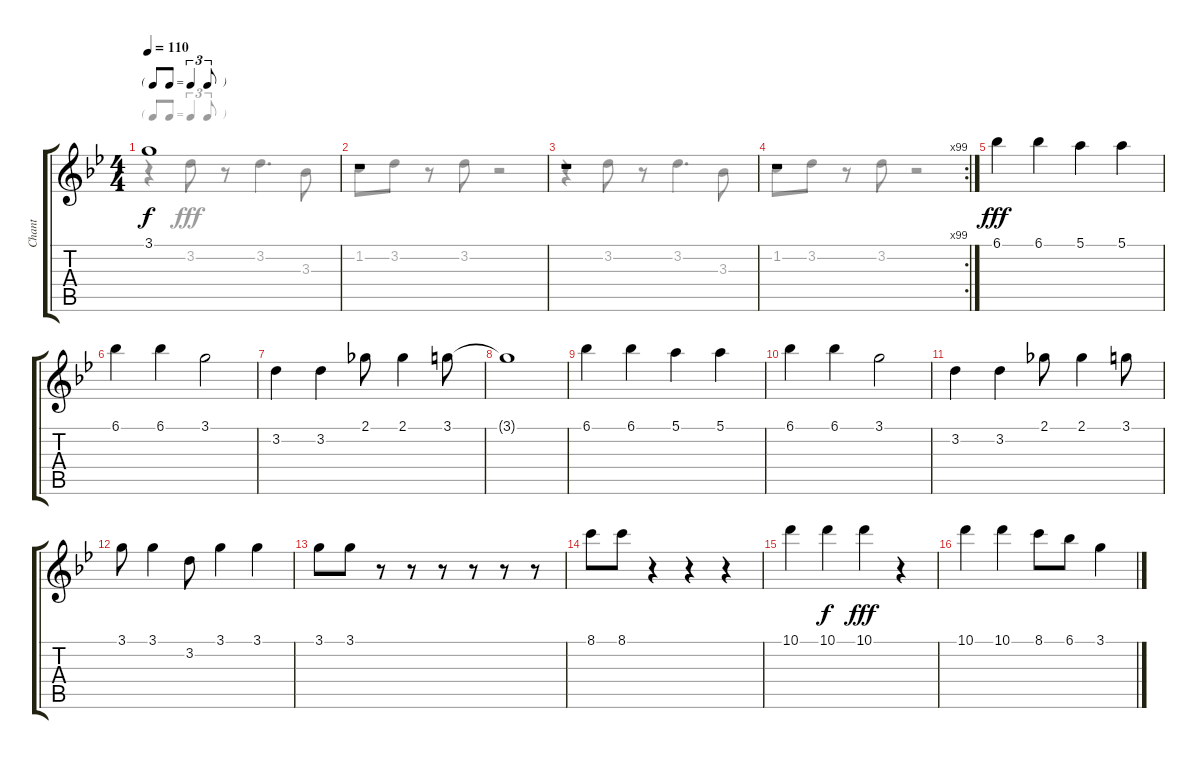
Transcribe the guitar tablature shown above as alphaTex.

\track ("Chant" "Chant") {instrument acousticguitarsteel}
\staff {score tabs}
\tuning (E4 B3 G3 D3 A2 E2) {hide}
\voice
\ts (4 4)
\tf triplet8th
\tempo 110
\clef g2
\ks bb
3.1.1{dy f} |
r.1 |
r.1 |
\rc 99
r.1 |
6.1.4{dy fff} 6.1.4 5.1.4 5.1.4 |
6.1.4 6.1.4 3.1.2 |
3.2.4 3.2.4 2.1.8 2.1.4 3.1.8 |
3.1{t}.1 |
6.1.4 6.1.4 5.1.4 5.1.4 |
6.1.4 6.1.4 3.1.2 |
3.2.4 3.2.4 2.1.8 2.1.4 3.1.8 |
3.1.8 3.1.4 3.2.8 3.1.4 3.1.4 |
3.1.8 3.1.8 r.8 r.8 r.8 r.8 r.8 r.8 |
8.1.8 8.1.8 r.4 r.4 r.4 |
10.1.4 10.1.4{dy f} 10.1.4{dy fff} r.4 |
10.1.4 10.1.4 8.1.8 6.1.8 3.1.4
\voice
\clef g2
\ottava regular
\simile none
\ks bb
r.4{dy fff} 3.2.8 r.8 3.2.4{d} 3.3.8 |
1.2.8 3.2.8 r.8 3.2.8 r.2 |
r.4 3.2.8 r.8 3.2.4{d} 3.3.8 |
1.2.8 3.2.8 r.8 3.2.8 r.2 |
|
|
|
|
|
|
|
|
|
|
|
